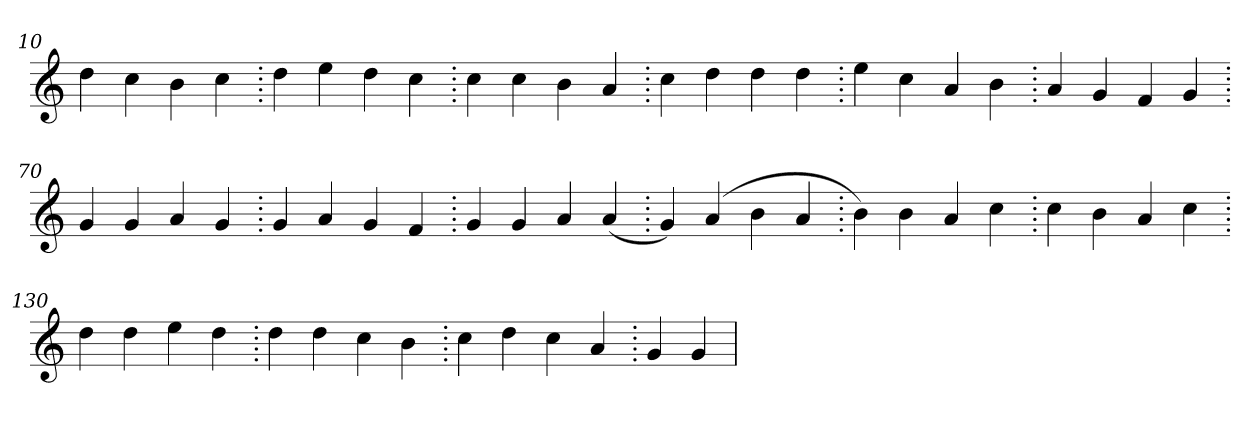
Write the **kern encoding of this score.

**kern
*part1
*staff1
*clefG2
=10.
4dd
4cc
4b
4cc
=20.
4dd
4ee
4dd
4cc
=30.
4cc
4cc
4b
4a
=40.
4cc
4dd
4dd
4dd
=50.
4ee
4cc
4a
4b
=60.
4a
4g
4f
4g
=70.
4g
4g
4a
4g
=80.
4g
4a
4g
4f
=90.
4g
4g
4a
(>4a
=100.
4g)
(>4a
4b
4a
=110.
4b)
4b
4a
4cc
=120.
4cc
4b
4a
4cc
=130.
4dd
4dd
4ee
4dd
=140.
4dd
4dd
4cc
4b
=150.
4cc
4dd
4cc
4a
=160.
4g
4g
=
*-
